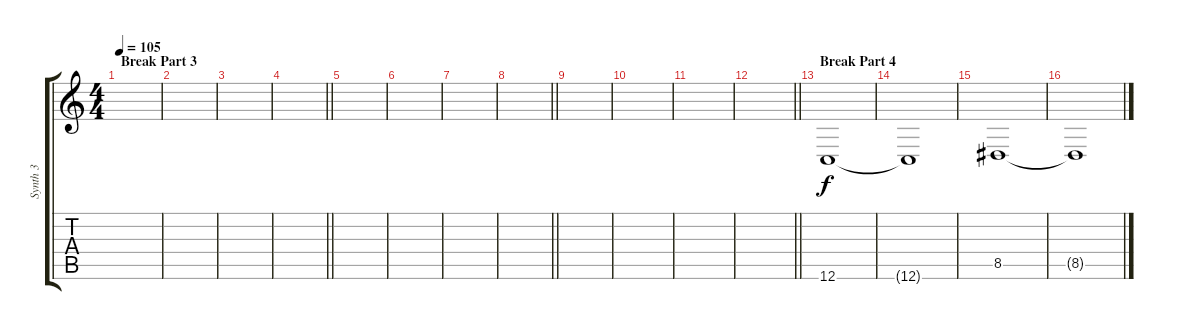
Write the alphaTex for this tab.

\track ("Synth 3" "Synth 3") {instrument tremolostrings}
\staff {score tabs}
\tuning (D4 A3 F3 C3 G2 C2) {hide}
\ts (4 4)
\section ("" "Break Part 3")
\tempo 105
\clef g2
\ks c
|
|
|
\barLineRight lightlight
|
|
|
|
\barLineRight lightlight
|
|
|
|
\barLineRight lightlight
|
\section ("" "Break Part 4")
12.6.1{volume 13} |
12.6{t}.1 |
8.5.1 |
8.5{t}.1
